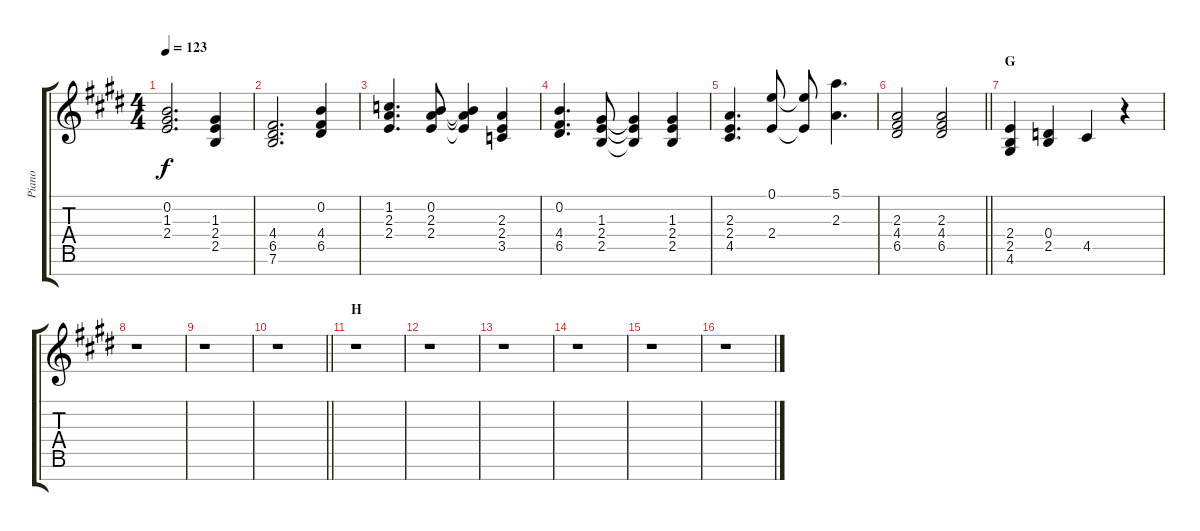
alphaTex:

\track ("Piano" "Piano") {instrument acousticgrandpiano}
\staff {score tabs}
\tuning (E5 B4 G4 D4 A3 E3 B2) {hide}
\ts (4 4)
\tempo 123
\clef g2
\ks e
(0.2 1.3 2.4).2{d dy f} (1.3 2.4 2.5).4 |
(4.4 6.5 7.6).2{d} (0.2 4.4 6.5).4 |
(1.2 2.3 2.4).4{d} (0.2 2.3 2.4).8 (0.2{t} 2.3{t} 2.4{t}).4 (2.3 2.4 3.5).4 |
(0.2 4.4 6.5).4{d} (1.3 2.4 2.5).8 (1.3{t} 2.4{t} 2.5{t}).4 (1.3 2.4 2.5).4 |
(2.3 2.4 4.5).4{d} (0.1 2.4).8 (0.1{t} 2.4{t}).8 (5.1 2.3).4{d} |
\barLineRight lightlight
(2.3 4.4 6.5).2 (2.3 4.4 6.5).2 |
\section ("" "G")
(2.4 2.5 4.6).4 (0.4 2.5).4 4.5.4 r.4 |
r.1 |
r.1 |
\barLineRight lightlight
r.1 |
\section ("" "H")
r.1 |
r.1 |
r.1 |
r.1 |
r.1 |
r.1
